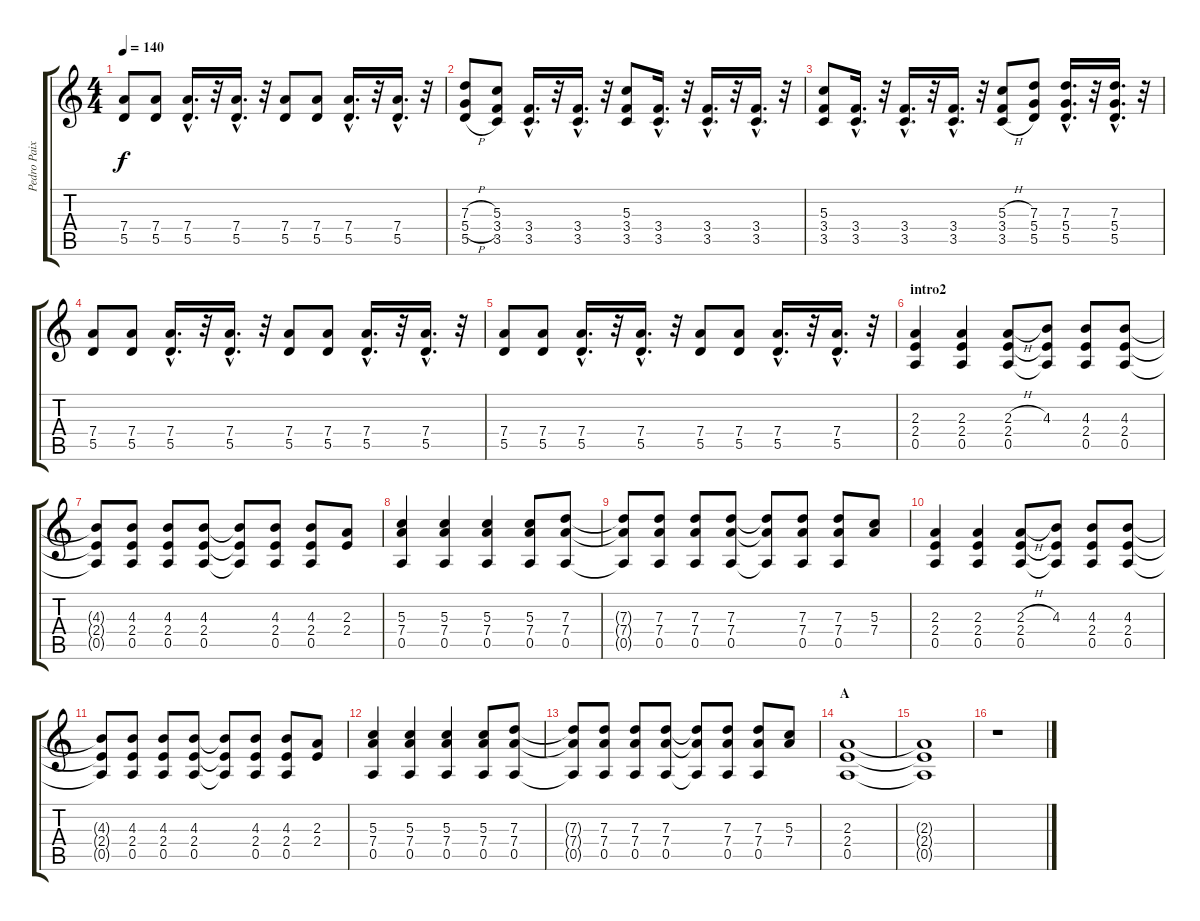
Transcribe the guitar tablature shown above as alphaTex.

\track ("Pedro Paixão" "Pedro Paix") {instrument overdrivenguitar}
\staff {score tabs}
\tuning (E4 B3 G3 D3 A2 E2) {hide}
\ts (4 4)
\tempo 140
\clef g2
\ks c
(7.4 5.5).8{dy f} (7.4 5.5).8 (7.4{hac} 5.5{hac}).16{d} r.32 (7.4{hac} 5.5{hac}).16{d} r.32 (7.4 5.5).8 (7.4 5.5).8 (7.4{hac} 5.5{hac}).16{d} r.32 (7.4{hac} 5.5{hac}).16{d} r.32 |
(7.3{h} 5.4{h} 5.5{h}).8 (5.3 3.4 3.5).8 (3.4{hac} 3.5{hac}).16{d} r.32 (3.4{hac} 3.5{hac}).16{d} r.32 (5.3 3.4 3.5).8 (3.4{hac} 3.5{hac}).16{d} r.32 (3.4{hac} 3.5{hac}).16{d} r.32 (3.4{hac} 3.5{hac}).16{d} r.32 |
(5.3 3.4 3.5).8 (3.4{hac} 3.5{hac}).16{d} r.32 (3.4{hac} 3.5{hac}).16{d} r.32 (3.4{hac} 3.5{hac}).16{d} r.32 (5.3{h} 3.4 3.5{h}).8 (7.3 5.4 5.5).8 (7.3{hac} 5.4{hac} 5.5{hac}).16{d} r.32 (7.3{hac} 5.4{hac} 5.5{hac}).16{d} r.32 |
(7.4 5.5).8 (7.4 5.5).8 (7.4{hac} 5.5{hac}).16{d} r.32 (7.4{hac} 5.5{hac}).16{d} r.32 (7.4 5.5).8 (7.4 5.5).8 (7.4{hac} 5.5{hac}).16{d} r.32 (7.4{hac} 5.5{hac}).16{d} r.32 |
(7.4 5.5).8 (7.4 5.5).8 (7.4{hac} 5.5{hac}).16{d} r.32 (7.4{hac} 5.5{hac}).16{d} r.32 (7.4 5.5).8 (7.4 5.5).8 (7.4{hac} 5.5{hac}).16{d} r.32 (7.4{hac} 5.5{hac}).16{d} r.32 |
\section ("" "intro2")
(2.3 2.4 0.5).4 (2.3 2.4 0.5).4 (2.3{h} 2.4 0.5).8 (4.3 2.4{t} 0.5{t}).8 (4.3 2.4 0.5).8 (4.3 2.4 0.5).8 |
(4.3{t} 2.4{t} 0.5{t}).8 (4.3 2.4 0.5).8 (4.3 2.4 0.5).8 (4.3 2.4 0.5).8 (4.3{t} 2.4{t} 0.5{t}).8 (4.3 2.4 0.5).8 (4.3 2.4 0.5).8 (2.3 2.4).8 |
(5.3 7.4 0.5).4 (5.3 7.4 0.5).4 (5.3 7.4 0.5).4 (5.3 7.4 0.5).8 (7.3 7.4 0.5).8 |
(7.3{t} 7.4{t} 0.5{t}).8 (7.3 7.4 0.5).8 (7.3 7.4 0.5).8 (7.3 7.4 0.5).8 (7.3{t} 7.4{t} 0.5{t}).8 (7.3 7.4 0.5).8 (7.3 7.4 0.5).8 (5.3 7.4).8 |
(2.3 2.4 0.5).4 (2.3 2.4 0.5).4 (2.3{h} 2.4 0.5).8 (4.3 2.4{t} 0.5{t}).8 (4.3 2.4 0.5).8 (4.3 2.4 0.5).8 |
(4.3{t} 2.4{t} 0.5{t}).8 (4.3 2.4 0.5).8 (4.3 2.4 0.5).8 (4.3 2.4 0.5).8 (4.3{t} 2.4{t} 0.5{t}).8 (4.3 2.4 0.5).8 (4.3 2.4 0.5).8 (2.3 2.4).8 |
(5.3 7.4 0.5).4 (5.3 7.4 0.5).4 (5.3 7.4 0.5).4 (5.3 7.4 0.5).8 (7.3 7.4 0.5).8 |
(7.3{t} 7.4{t} 0.5{t}).8 (7.3 7.4 0.5).8 (7.3 7.4 0.5).8 (7.3 7.4 0.5).8 (7.3{t} 7.4{t} 0.5{t}).8 (7.3 7.4 0.5).8 (7.3 7.4 0.5).8 (5.3 7.4).8 |
\section ("" "A")
(2.3 2.4 0.5).1{volume 0} |
(2.3{t} 2.4{t} 0.5{t}).1 |
r.1
